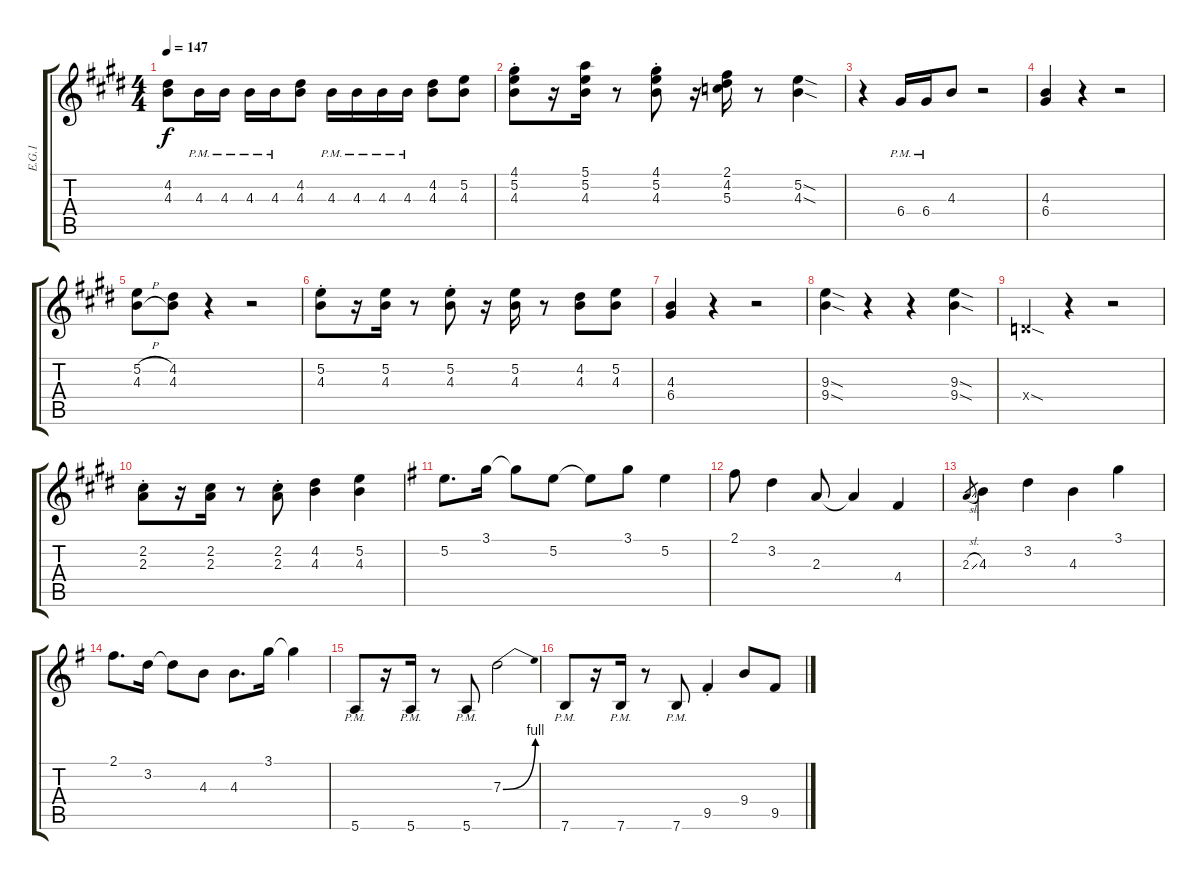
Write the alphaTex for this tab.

\track ("E.G.1" "E.G.1") {instrument distortionguitar}
\staff {score tabs}
\tuning (E4 B3 G3 D3 A2 E2) {hide}
\ts (4 4)
\tempo 147
\clef g2
\ks e
(4.2 4.3).8{dy f} 4.3{pm}.16 4.3{pm}.16 4.3{pm}.16 4.3{pm}.16 (4.2 4.3).8 4.3{pm}.16 4.3{pm}.16 4.3{pm}.16 4.3{pm}.16 (4.2 4.3).8 (5.2 4.3).8 |
(4.1{st} 5.2{st} 4.3{st}).8 r.16 (5.1 5.2 4.3).16 r.8 (4.1{st} 5.2{st} 4.3{st}).8 r.16 (2.1 4.2 5.3).16 r.8 (5.2{sod} 4.3{sod}).4 |
r.4 6.4{pm}.16 6.4{pm}.16 4.3.8 r.2 |
(4.3 6.4).4 r.4 r.2 |
(5.2{h} 4.3{h}).8 (4.2 4.3).8 r.4 r.2 |
(5.2{st} 4.3{st}).8 r.16 (5.2 4.3).16 r.8 (5.2{st} 4.3{st}).8 r.16 (5.2 4.3).16 r.8 (4.2 4.3).8 (5.2 4.3).8 |
(4.3 6.4).4 r.4 r.2 |
(9.3{sod} 9.4{sod}).4 r.4 r.4 (9.3{sod} 9.4{sod}).4 |
0.4{sod x}.4 r.4 r.2 |
(2.2{st} 2.3{st}).8 r.16 (2.2 2.3).16 r.8 (2.2{st} 2.3{st}).8 (4.2 4.3).4 (5.2 4.3).4 |
\ks g
5.2.8{d} 3.1.16 3.1{t}.8 5.2.8 5.2{t}.8 3.1.8 5.2.4 |
2.1.8 3.2.4 2.3.8 2.3{t}.4 4.4.4 |
2.3{sl}.8{gr} 4.3.4 3.2.4 4.3.4 3.1.4 |
2.1.8{d} 3.2.16 3.2{t}.8 4.3.8 4.3.8{d} 3.1.16 3.1{t}.4 |
5.6{pm}.8 r.16 5.6{pm}.16 r.8 5.6{pm}.8 7.3{be (bend 0 0 60 4)}.2 |
7.6{pm}.8 r.16 7.6{pm}.16 r.8 7.6{pm}.8 9.5{st}.4 9.4.8 9.5.8
